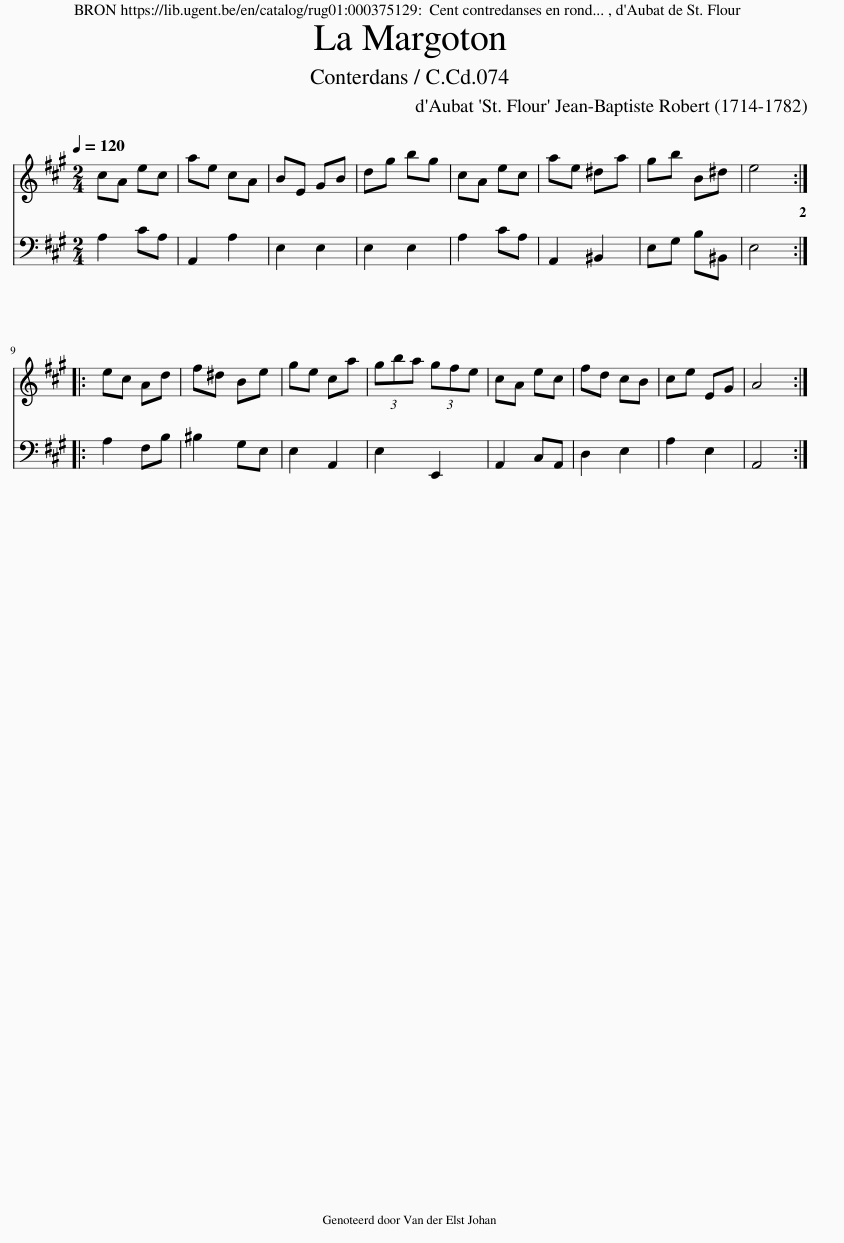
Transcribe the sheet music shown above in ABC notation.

X:1
%%score 1 2
L:1/8
Q:1/4=120
M:2/4
I:linebreak $
K:A
V:1 treble
V:2 bass
V:1
 cA ec | ae cA | BE GB | dg bg | cA ec | %5
 ae ^da | gb B^d | e4 ::$ ec Ad | f^d Be | %10
 ge ca | (3gba (3gfe | cA ec | fd cB | ce EG | %15
 A4 :| %16
V:2
 A,2 CA, | A,,2 A,2 | E,2 E,2 | E,2 E,2 | A,2 CA, | %5
 A,,2 ^B,,2 | E,G, B,^B,, | E,4 ::$ A,2 F,B, | ^B,2 G,E, | %10
 E,2 A,,2 | E,2 E,,2 | A,,2 C,A,, | D,2 E,2 | A,2 E,2 | %15
 A,,4 :| %16
